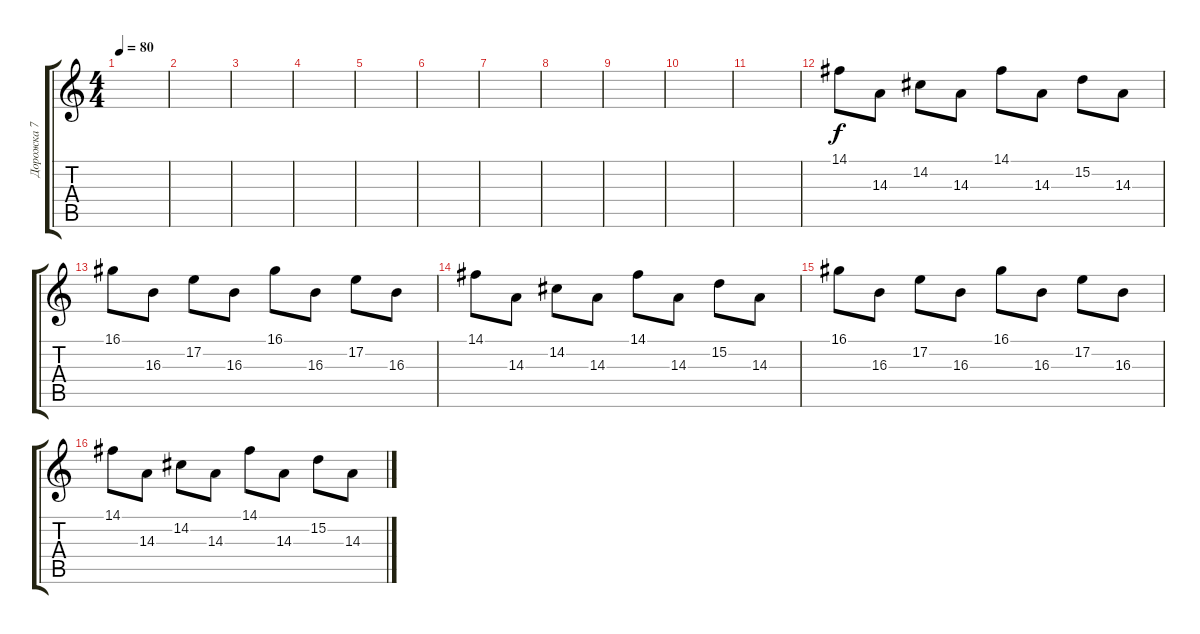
\track ("Дорожка 7" "Дорожка 7") {instrument brightacousticpiano}
\staff {score tabs}
\tuning (E4 B3 G3 D3 A2 E2) {hide}
\ts (4 4)
\tempo 80
\clef g2
\ks c
|
|
|
|
|
|
|
|
|
|
|
14.1.8 14.3.8 14.2.8 14.3.8 14.1.8 14.3.8 15.2.8 14.3.8 |
16.1.8 16.3.8 17.2.8 16.3.8 16.1.8 16.3.8 17.2.8 16.3.8 |
14.1.8 14.3.8 14.2.8 14.3.8 14.1.8 14.3.8 15.2.8 14.3.8 |
16.1.8 16.3.8 17.2.8 16.3.8 16.1.8 16.3.8 17.2.8 16.3.8 |
14.1.8 14.3.8 14.2.8 14.3.8 14.1.8 14.3.8 15.2.8 14.3.8
